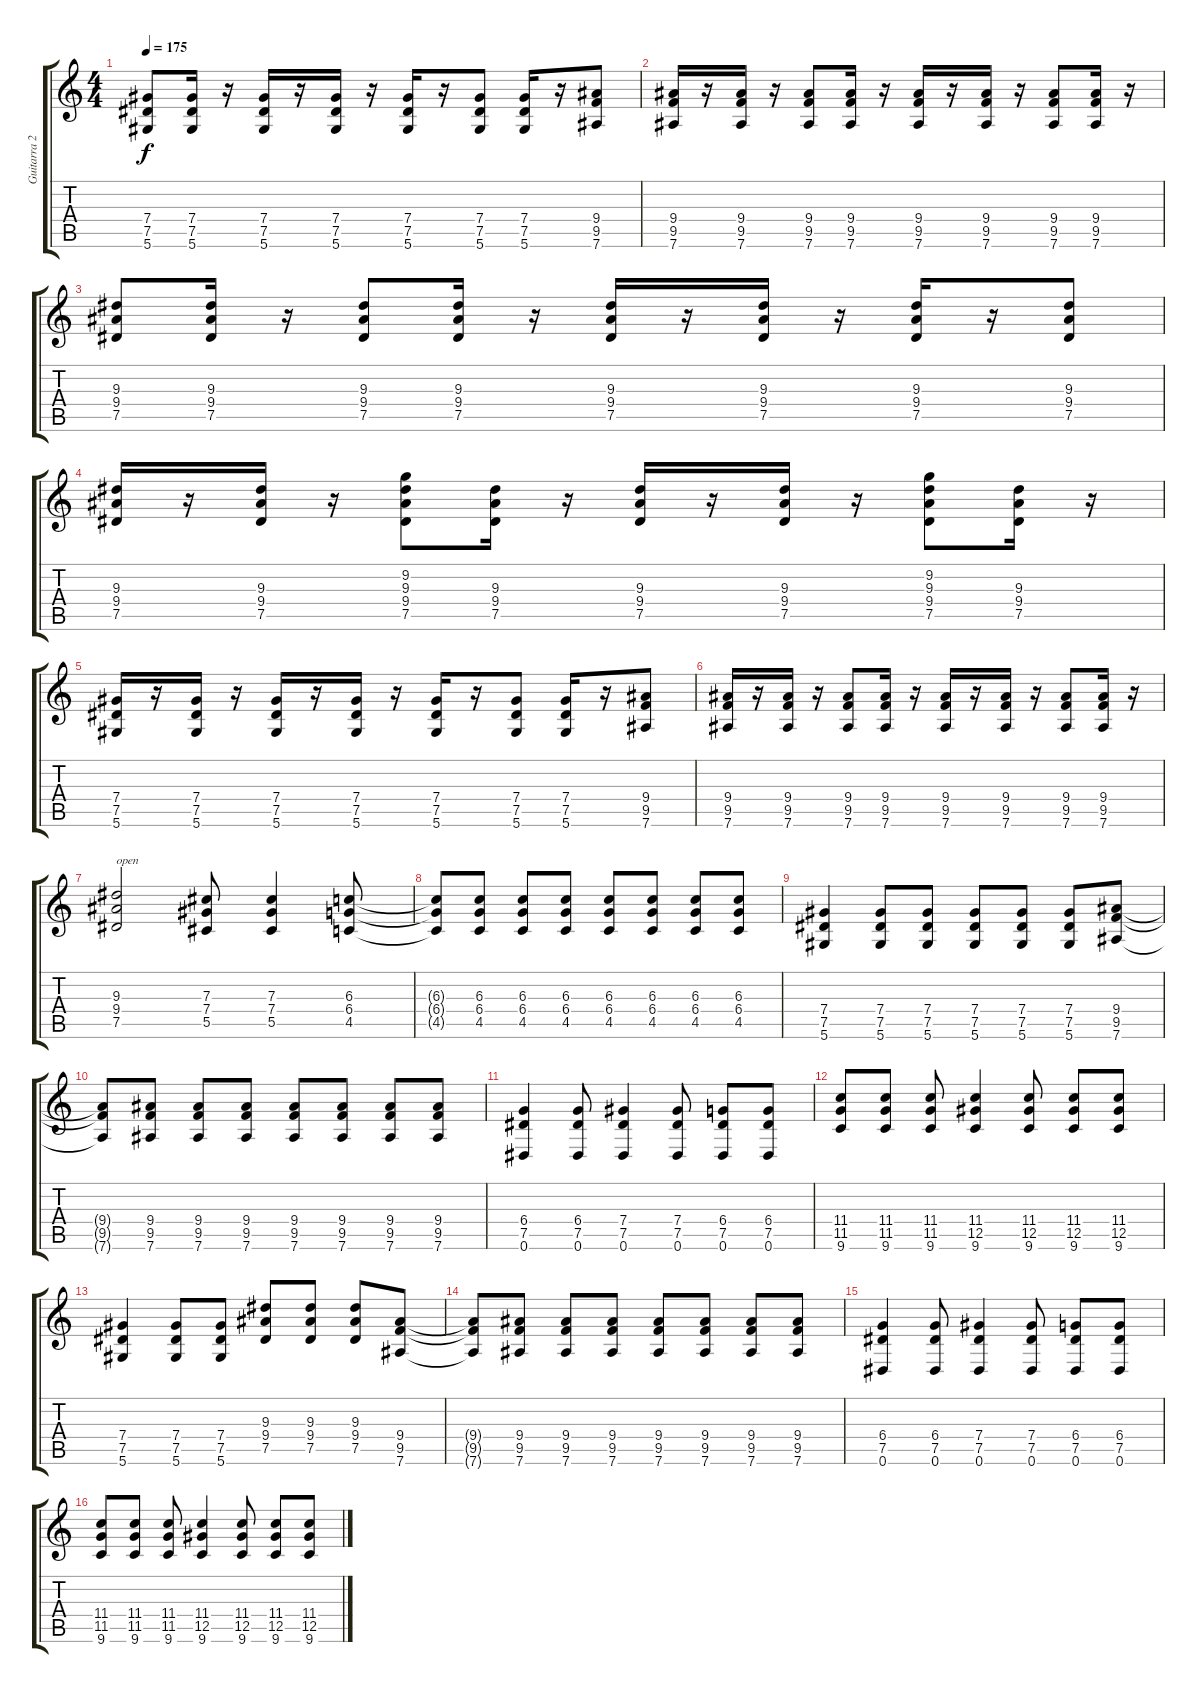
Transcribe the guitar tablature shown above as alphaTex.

\track ("Guitarra 2" "Guitarra 2") {instrument distortionguitar}
\staff {score tabs}
\tuning (Eb4 Bb3 Gb3 Db3 Ab2 Eb2) {hide}
\ts (4 4)
\tempo 175
\clef g2
\ks c
(7.4 7.5 5.6).8{dy f} (7.4 7.5 5.6).16 r.16 (7.4 7.5 5.6).16 r.16 (7.4 7.5 5.6).16 r.16 (7.4 7.5 5.6).16 r.16 (7.4 7.5 5.6).8 (7.4 7.5 5.6).16 r.16 (9.4 9.5 7.6).8 |
(9.4 9.5 7.6).16 r.16 (9.4 9.5 7.6).16 r.16 (9.4 9.5 7.6).8 (9.4 9.5 7.6).16 r.16 (9.4 9.5 7.6).16 r.16 (9.4 9.5 7.6).16 r.16 (9.4 9.5 7.6).8 (9.4 9.5 7.6).16 r.16 |
(9.3 9.4 7.5).8 (9.3 9.4 7.5).16 r.16 (9.3 9.4 7.5).8 (9.3 9.4 7.5).16 r.16 (9.3 9.4 7.5).16 r.16 (9.3 9.4 7.5).16 r.16 (9.3 9.4 7.5).16 r.16 (9.3 9.4 7.5).8 |
(9.3 9.4 7.5).16 r.16 (9.3 9.4 7.5).16 r.16 (9.2 9.3 9.4 7.5).8 (9.3 9.4 7.5).16 r.16 (9.3 9.4 7.5).16 r.16 (9.3 9.4 7.5).16 r.16 (9.2 9.3 9.4 7.5).8 (9.3 9.4 7.5).16 r.16 |
(7.4 7.5 5.6).16 r.16 (7.4 7.5 5.6).16 r.16 (7.4 7.5 5.6).16 r.16 (7.4 7.5 5.6).16 r.16 (7.4 7.5 5.6).16 r.16 (7.4 7.5 5.6).8 (7.4 7.5 5.6).16 r.16 (9.4 9.5 7.6).8 |
(9.4 9.5 7.6).16 r.16 (9.4 9.5 7.6).16 r.16 (9.4 9.5 7.6).8 (9.4 9.5 7.6).16 r.16 (9.4 9.5 7.6).16 r.16 (9.4 9.5 7.6).16 r.16 (9.4 9.5 7.6).8 (9.4 9.5 7.6).16 r.16 |
(9.3 9.4 7.5).2{txt "open"} (7.3 7.4 5.5).8 (7.3 7.4 5.5).4 (6.3 6.4 4.5).8 |
(6.3{t} 6.4{t} 4.5{t}).8 (6.3 6.4 4.5).8 (6.3 6.4 4.5).8 (6.3 6.4 4.5).8 (6.3 6.4 4.5).8 (6.3 6.4 4.5).8 (6.3 6.4 4.5).8 (6.3 6.4 4.5).8 |
(7.4 7.5 5.6).4 (7.4 7.5 5.6).8 (7.4 7.5 5.6).8 (7.4 7.5 5.6).8 (7.4 7.5 5.6).8 (7.4 7.5 5.6).8 (9.4 9.5 7.6).8 |
(9.4{t} 9.5{t} 7.6{t}).8 (9.4 9.5 7.6).8 (9.4 9.5 7.6).8 (9.4 9.5 7.6).8 (9.4 9.5 7.6).8 (9.4 9.5 7.6).8 (9.4 9.5 7.6).8 (9.4 9.5 7.6).8 |
(6.4 7.5 0.6).4 (6.4 7.5 0.6).8 (7.4 7.5 0.6).4 (7.4 7.5 0.6).8 (6.4 7.5 0.6).8 (6.4 7.5 0.6).8 |
(11.4 11.5 9.6).8 (11.4 11.5 9.6).8 (11.4 11.5 9.6).8 (11.4 12.5 9.6).4 (11.4 12.5 9.6).8 (11.4 12.5 9.6).8 (11.4 12.5 9.6).8 |
(7.4 7.5 5.6).4 (7.4 7.5 5.6).8 (7.4 7.5 5.6).8 (9.3 9.4 7.5).8 (9.3 9.4 7.5).8 (9.3 9.4 7.5).8 (9.4 9.5 7.6).8 |
(9.4{t} 9.5{t} 7.6{t}).8 (9.4 9.5 7.6).8 (9.4 9.5 7.6).8 (9.4 9.5 7.6).8 (9.4 9.5 7.6).8 (9.4 9.5 7.6).8 (9.4 9.5 7.6).8 (9.4 9.5 7.6).8 |
(6.4 7.5 0.6).4 (6.4 7.5 0.6).8 (7.4 7.5 0.6).4 (7.4 7.5 0.6).8 (6.4 7.5 0.6).8 (6.4 7.5 0.6).8 |
(11.4 11.5 9.6).8 (11.4 11.5 9.6).8 (11.4 11.5 9.6).8 (11.4 12.5 9.6).4 (11.4 12.5 9.6).8 (11.4 12.5 9.6).8 (11.4 12.5 9.6).8
